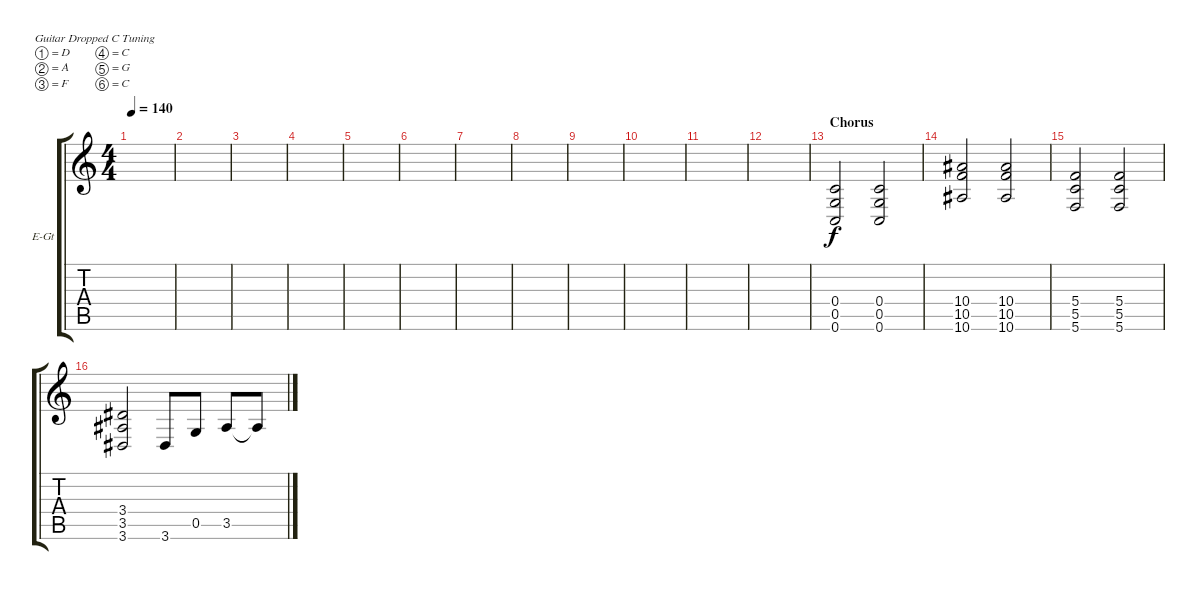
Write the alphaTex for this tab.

\bracketExtendMode groupsimilarinstruments
\firstSystemTrackNameOrientation horizontal
\otherSystemsTrackNameOrientation horizontal
\track ("Guitar 2" "E-Gt") {instrument distortionguitar}
\staff {score tabs}
\tuning (D4 A3 F3 C3 G2 C2)
\ts (4 4)
\tempo 140
\clef g2
\ks c
|
|
|
|
|
|
|
|
|
|
|
|
\section ("" "Chorus")
(0.4 0.5 0.6).2 (0.4 0.5 0.6).2 |
(10.4 10.5 10.6).2 (10.4 10.5 10.6).2 |
(5.4 5.5 5.6).2 (5.4 5.5 5.6).2 |
(3.4 3.5 3.6).2 3.6.8 0.5.8 3.5.8 3.5{t}.8
